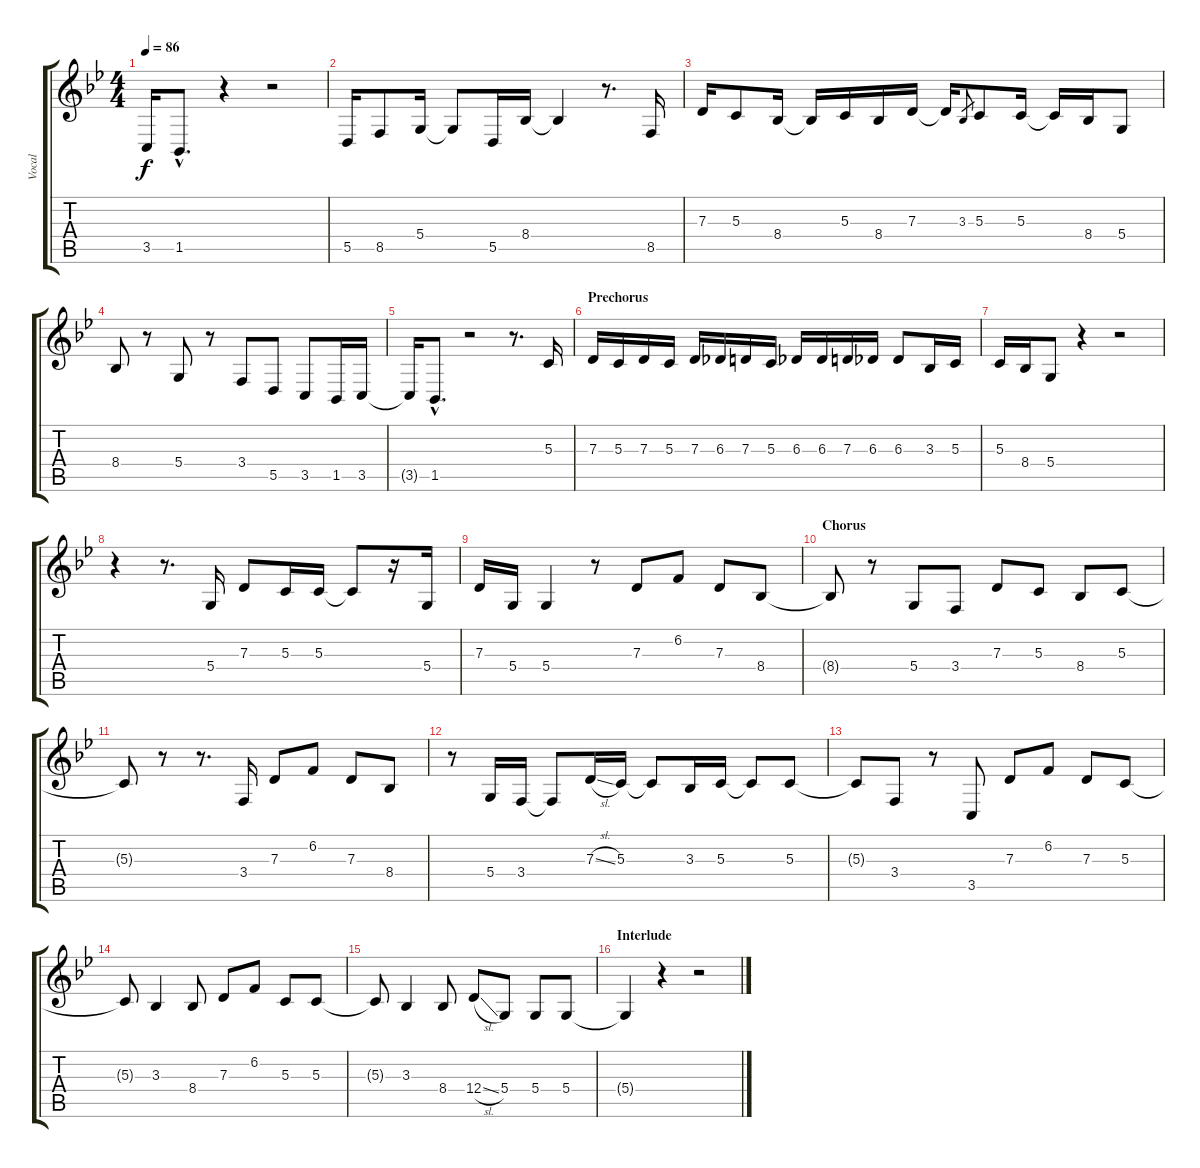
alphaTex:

\track ("Vocal" "Vocal") {instrument violin}
\staff {score tabs}
\tuning (E4 B3 G3 D3 A2 E2) {hide}
\ts (4 4)
\tempo 86
\clef g2
\ks bb
3.5{t}.16{dy f} 1.5{hac}.8{d} r.4 r.2 |
5.5.16 8.5.8 5.4.16 5.4{t}.8 5.5.16 8.4.16 8.4{t}.4 r.8{d} 8.5.16 |
7.3.16 5.3.8 8.4.16 8.4{t}.16 5.3.16 8.4.16 7.3.16 7.3{t}.16 3.3.8{gr} 5.3.8 5.3.16 5.3{t}.16 8.4.16 5.4.8 |
8.4.8 r.8 5.4.8 r.8 3.4.8 5.5.8 3.5.8 1.5.16 3.5.16 |
3.5{t}.16 1.5{hac}.8{d} r.2 r.8{d} 5.3.16 |
\section ("" "Prechorus")
7.3.16 5.3.16 7.3.16 5.3.16 7.3.16 6.3.16 7.3.16 5.3.16 6.3.16 6.3.16 7.3.16 6.3.16 6.3.8 3.3.16 5.3.16 |
5.3.16 8.4.16 5.4.8 r.4 r.2 |
r.4 r.8{d} 5.4.16 7.3.8 5.3.16 5.3.16 5.3{t}.8 r.16 5.4.16 |
7.3.16 5.4.16 5.4.4 r.8 7.3.8 6.2.8 7.3.8 8.4.8 |
\section ("" "Chorus")
8.4{t}.8 r.8 5.4.8 3.4.8 7.3.8 5.3.8 8.4.8 5.3.8 |
5.3{t}.8 r.8 r.8{d} 3.4.16 7.3.8 6.2.8 7.3.8 8.4.8 |
r.8 5.4.16 3.4.16 3.4{t}.8 7.3{sl}.16 5.3.16 5.3{t}.8 3.3.16 5.3.16 5.3{t}.8 5.3.8 |
5.3{t}.8 3.4.8 r.8 3.5.8 7.3.8 6.2.8 7.3.8 5.3.8 |
5.3{t}.8 3.3.4 8.4.8 7.3.8 6.2.8 5.3.8 5.3.8 |
5.3{t}.8 3.3.4 8.4.8 12.4{sl}.8 5.4.8 5.4.8 5.4.8 |
\section ("" "Interlude")
5.4{t}.4 r.4 r.2
